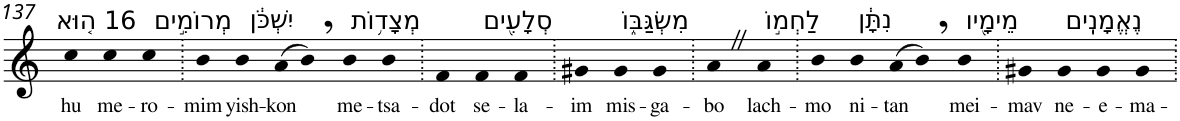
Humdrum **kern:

**kern	**text
*part1	*part1
*staff1	*staff1
*I"Piano	*
*I'Pno	*
!!LO:PB:g=z
*clefG2	*
*k[]	*
=137	=137
!LO:TX:a:t=16 ה֚וּא	!
!	!LO:LY:b
4cc	hu
!LO:TX:a:t=מְרוֹמִ֣ים	!
!	!LO:LY:b
4cc	me-
!	!LO:LY:b
4cc	-ro-
=138.	=138.
!	!LO:LY:b
4b	-mim
!LO:TX:a:t=יִשְׁכֹּ֔ן	!
!	!LO:LY:b
4b	yish-
!	!LO:LY:b
(8a	-kon
8b,)	.
!LO:TX:a:t=מְצָד֥וֹת	!
!	!LO:LY:b
4b	me-
!	!LO:LY:b
4b	-tsa-
=139.	=139.
!	!LO:LY:b
4f	-dot
!LO:TX:a:t=סְלָעִ֖ים	!
!	!LO:LY:b
4f	se-
!	!LO:LY:b
4f	-la-
=140.	=140.
!	!LO:LY:b
4g#X	-im
!LO:TX:a:t=מִשְׂגַּבּ֑וֹ	!
!	!LO:LY:b
4g#	mis-
!	!LO:LY:b
4g#	-ga-
=141.	=141.
!	!LO:LY:b
4aZ	-bo
!LO:TX:a:t=לַחְמ֣וֹ	!
!	!LO:LY:b
4a	lach-
=142.	=142.
!	!LO:LY:b
4b	-mo
!LO:TX:a:t=נִתָּ֔ן	!
!	!LO:LY:b
4b	ni-
!	!LO:LY:b
(8a	-tan
8b,)	.
!LO:TX:a:t=מֵימָ֖יו	!
!	!LO:LY:b
4b	mei-
=143.	=143.
!	!LO:LY:b
4g#X	-mav
!LO:TX:a:t=נֶאֱמָנִֽים	!
!	!LO:LY:b
4g#	ne-
!	!LO:LY:b
4g#	-e-
!	!LO:LY:b
4g#	-ma-
=.	=.
*-	*-
